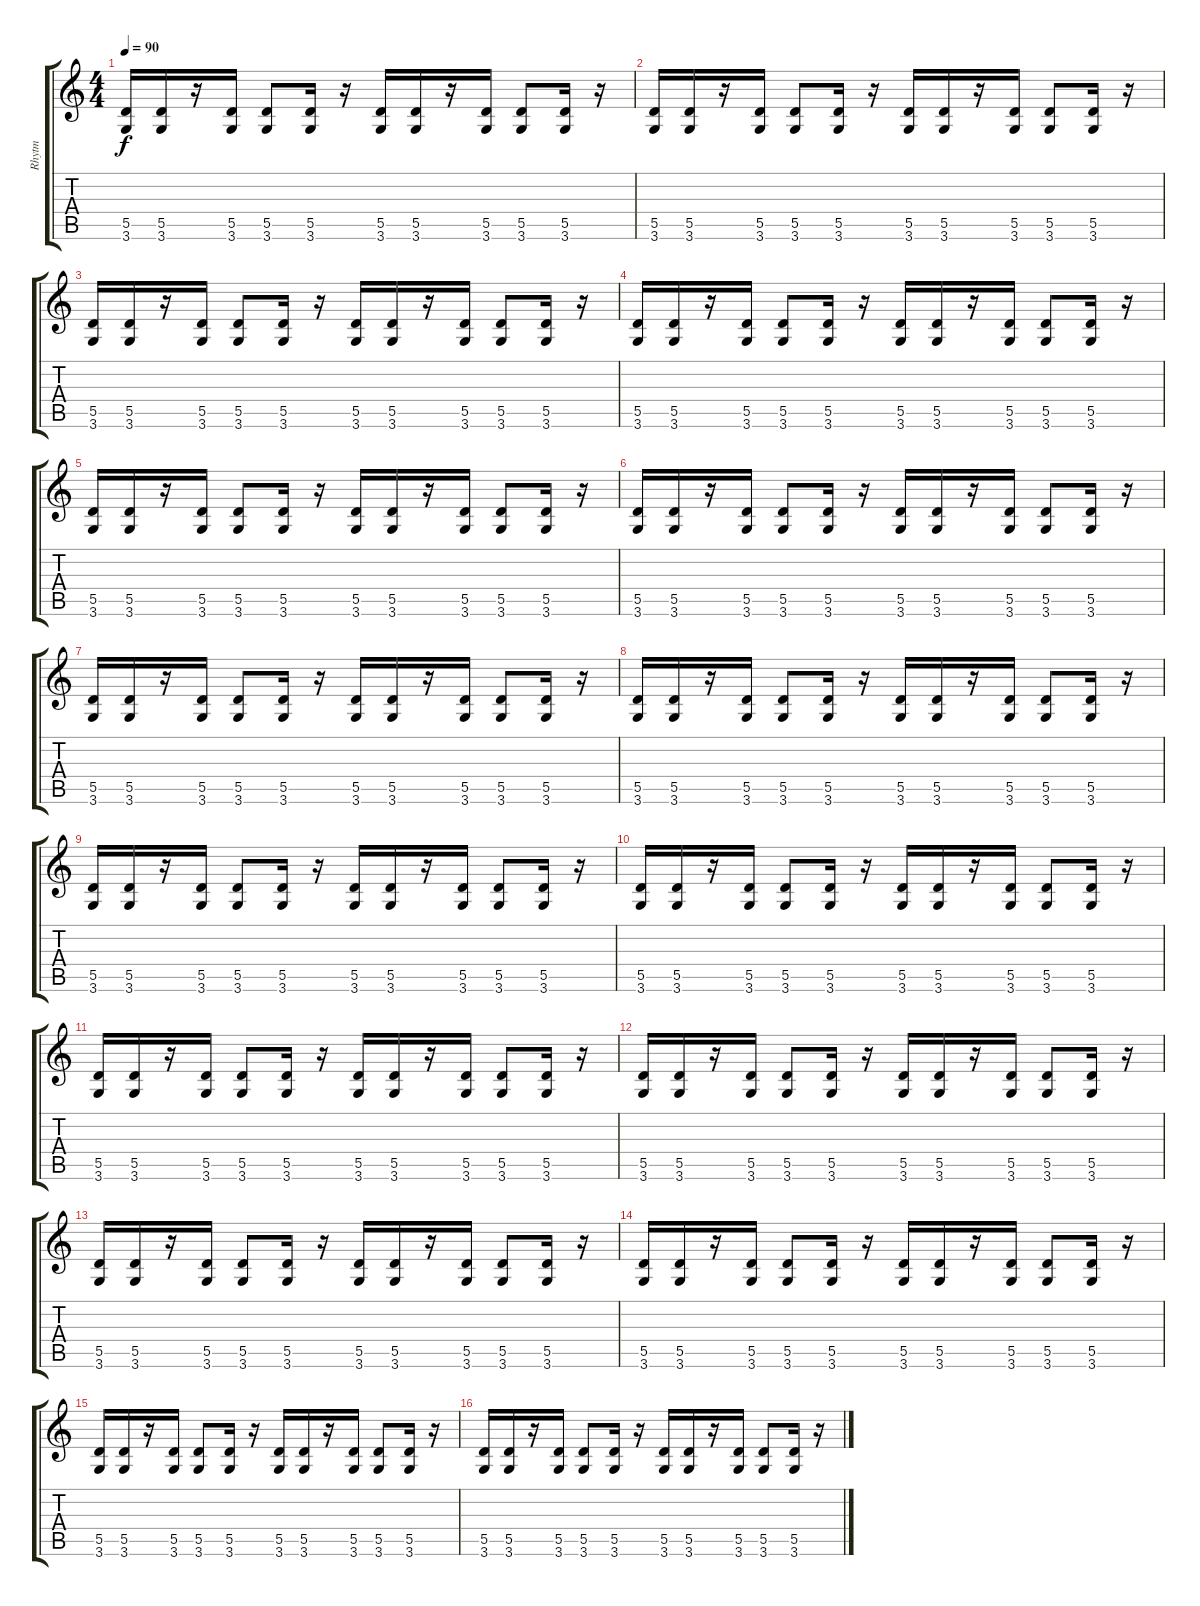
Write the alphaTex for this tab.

\track ("Rhytm" "Rhytm") {instrument overdrivenguitar}
\staff {score tabs}
\tuning (E4 B3 G3 D3 A2 E2) {hide}
\ts (4 4)
\tempo 90
\clef g2
\ks c
(5.5 3.6).16{dy f} (5.5 3.6).16 r.16 (5.5 3.6).16 (5.5 3.6).8 (5.5 3.6).16 r.16 (5.5 3.6).16 (5.5 3.6).16 r.16 (5.5 3.6).16 (5.5 3.6).8 (5.5 3.6).16 r.16 |
(5.5 3.6).16{volume 6 instrument overdrivenguitar} (5.5 3.6).16 r.16 (5.5 3.6).16 (5.5 3.6).8 (5.5 3.6).16 r.16 (5.5 3.6).16 (5.5 3.6).16 r.16 (5.5 3.6).16 (5.5 3.6).8 (5.5 3.6).16 r.16 |
(5.5 3.6).16 (5.5 3.6).16 r.16 (5.5 3.6).16 (5.5 3.6).8 (5.5 3.6).16 r.16 (5.5 3.6).16 (5.5 3.6).16 r.16 (5.5 3.6).16 (5.5 3.6).8 (5.5 3.6).16 r.16 |
(5.5 3.6).16 (5.5 3.6).16 r.16 (5.5 3.6).16 (5.5 3.6).8 (5.5 3.6).16 r.16 (5.5 3.6).16 (5.5 3.6).16 r.16 (5.5 3.6).16 (5.5 3.6).8 (5.5 3.6).16 r.16 |
(5.5 3.6).16{volume 6 instrument overdrivenguitar} (5.5 3.6).16 r.16 (5.5 3.6).16 (5.5 3.6).8 (5.5 3.6).16 r.16 (5.5 3.6).16 (5.5 3.6).16 r.16 (5.5 3.6).16 (5.5 3.6).8 (5.5 3.6).16 r.16 |
(5.5 3.6).16 (5.5 3.6).16 r.16 (5.5 3.6).16 (5.5 3.6).8 (5.5 3.6).16 r.16 (5.5 3.6).16 (5.5 3.6).16 r.16 (5.5 3.6).16 (5.5 3.6).8 (5.5 3.6).16 r.16 |
(5.5 3.6).16{volume 6 instrument overdrivenguitar} (5.5 3.6).16 r.16 (5.5 3.6).16 (5.5 3.6).8 (5.5 3.6).16 r.16 (5.5 3.6).16 (5.5 3.6).16 r.16 (5.5 3.6).16 (5.5 3.6).8 (5.5 3.6).16 r.16 |
(5.5 3.6).16 (5.5 3.6).16 r.16 (5.5 3.6).16 (5.5 3.6).8 (5.5 3.6).16 r.16 (5.5 3.6).16 (5.5 3.6).16 r.16 (5.5 3.6).16 (5.5 3.6).8 (5.5 3.6).16 r.16 |
(5.5 3.6).16 (5.5 3.6).16 r.16 (5.5 3.6).16 (5.5 3.6).8 (5.5 3.6).16 r.16 (5.5 3.6).16 (5.5 3.6).16 r.16 (5.5 3.6).16 (5.5 3.6).8 (5.5 3.6).16 r.16 |
(5.5 3.6).16{volume 6 instrument overdrivenguitar} (5.5 3.6).16 r.16 (5.5 3.6).16 (5.5 3.6).8 (5.5 3.6).16 r.16 (5.5 3.6).16 (5.5 3.6).16 r.16 (5.5 3.6).16 (5.5 3.6).8 (5.5 3.6).16 r.16 |
(5.5 3.6).16 (5.5 3.6).16 r.16 (5.5 3.6).16 (5.5 3.6).8 (5.5 3.6).16 r.16 (5.5 3.6).16 (5.5 3.6).16 r.16 (5.5 3.6).16 (5.5 3.6).8 (5.5 3.6).16 r.16 |
(5.5 3.6).16 (5.5 3.6).16 r.16 (5.5 3.6).16 (5.5 3.6).8 (5.5 3.6).16 r.16 (5.5 3.6).16 (5.5 3.6).16 r.16 (5.5 3.6).16 (5.5 3.6).8 (5.5 3.6).16 r.16 |
(5.5 3.6).16{volume 6 instrument overdrivenguitar} (5.5 3.6).16 r.16 (5.5 3.6).16 (5.5 3.6).8 (5.5 3.6).16 r.16 (5.5 3.6).16 (5.5 3.6).16 r.16 (5.5 3.6).16 (5.5 3.6).8 (5.5 3.6).16 r.16 |
(5.5 3.6).16 (5.5 3.6).16 r.16 (5.5 3.6).16 (5.5 3.6).8 (5.5 3.6).16 r.16 (5.5 3.6).16 (5.5 3.6).16 r.16 (5.5 3.6).16 (5.5 3.6).8 (5.5 3.6).16 r.16 |
(5.5 3.6).16{volume 6 instrument overdrivenguitar} (5.5 3.6).16 r.16 (5.5 3.6).16 (5.5 3.6).8 (5.5 3.6).16 r.16 (5.5 3.6).16 (5.5 3.6).16 r.16 (5.5 3.6).16 (5.5 3.6).8 (5.5 3.6).16 r.16 |
(5.5 3.6).16 (5.5 3.6).16 r.16 (5.5 3.6).16 (5.5 3.6).8 (5.5 3.6).16 r.16 (5.5 3.6).16 (5.5 3.6).16 r.16 (5.5 3.6).16 (5.5 3.6).8 (5.5 3.6).16 r.16
